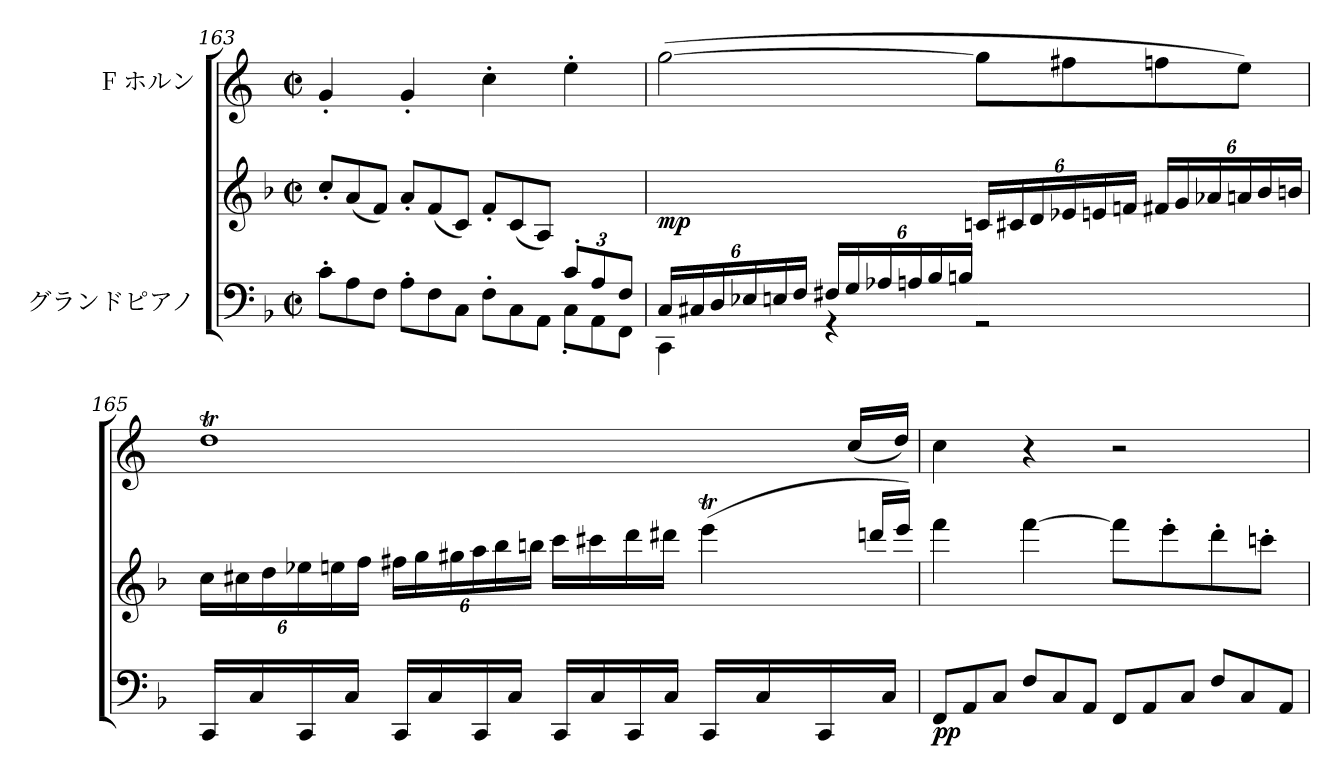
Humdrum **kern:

**kern	**kern	**dynam	**kern
*part2	*part2	*part2	*part1
*staff3	*staff2	*staff2/3	*staff1
*I"グランドピアノ	*	*	*I"F ホルン
*clefF4	*clefG2	*	*clefG2
*	*	*	*ITrd4c7
*k[b-]	*k[b-]	*	*k[b-]
*M2/2	*M2/2	*	*M2/2
*met(c|)	*met(c|)	*	*met(c|)
=163	=163	=163	=163
*^	*	*	*
*	*Xtuplet	*Xtuplet	*	*
2.ryy	12c'\L	12cc'/L	.	4c'/
.	12A\	(<12a/	.	.
.	12F\J	12f/J)	.	.
.	12A'\L	12a'/L	.	4c'/
.	12F\	(<12f/	.	.
.	12C\J	12c/J)	.	.
.	12F'\L	12f'/L	.	4f'\
.	12C\	(<12c/	.	.
.	12AA\J	12A/J)	.	.
12c'/L	12C'\L	4ryy	.	4a'\
12A/	12AA\	.	.	.
12F/J	12FF\J	.	.	.
!!LO:LB:g=z
=164	=164	=164	=164	=164
*tuplet	*	*	*	*
*Xbrackettup	*	*	*	*
!	!	!	!LO:DY:b	!
(>24C/LL	4CC\	2ryy	mp	(>[2cc\
24C#X/	.	.	.	.
24D/	.	.	.	.
24E-X/	.	.	.	.
24En/	.	.	.	.
24F/JJ	.	.	.	.
24F#X/LL	4rGG	.	.	.
24G/	.	.	.	.
24A-X/	.	.	.	.
24An/	.	.	.	.
24B-/	.	.	.	.
24Bn/JJ	.	.	.	.
*	*	*tuplet	*	*
*	*	*Xbrackettup	*	*
2ryy	2rGG	24cn/LL	.	8cc\L]
.	.	24c#X/	.	.
.	.	24d/	.	.
.	.	24e-X/	.	8bn\
.	.	24en/	.	.
.	.	24fn/JJ	.	.
.	.	24f#X/LL	.	8b-X\
.	.	24g/	.	.
.	.	24a-X/	.	.
.	.	24an/	.	8a\J)
.	.	24b-/	.	.
.	.	24bn/JJ	.	.
*v	*v	*	*	*
=165	=165	=165	=165
*	*^	*	*^
960ryy	24cc\LL	2.ryy	.	1gT	16g!\LLyy
16CC/LL	.	.	.	.	.
.	24cc#X\	.	.	.	.
.	.	.	.	.	16a!\yy
16C/	.	.	.	.	.
.	24dd\	.	.	.	.
.	24ee-X\	.	.	.	16g!\yy
16CC/	.	.	.	.	.
.	24een\	.	.	.	.
.	.	.	.	.	16a!\JJyy
16C/JJ	.	.	.	.	.
.	24ff\JJ	.	.	.	.
*	*	*	*	*	*Xtuplet
*	*	*	*	*MM136	*
.	24ff#X\LL	.	.	.	24g!\LLyy
16CC/LL	.	.	.	.	.
.	24gg\	.	.	.	24a!\yy
16C/	.	.	.	.	.
.	24gg#X\	.	.	.	24g!\yy
.	24aa\	.	.	.	24a!\yy
16CC/	.	.	.	.	.
.	24bb-\	.	.	.	24g!\yy
16C/JJ	.	.	.	.	.
.	24bbn\JJ	.	.	.	24a!\JJyy
*	*	*	*	*MM128	*
.	16ccc\LL	.	.	.	24g!\LLyy
16CC/LL	.	.	.	.	.
.	.	.	.	.	24a!\yy
.	16ccc#X\	.	.	.	.
16C/	.	.	.	.	.
.	.	.	.	.	24g!\yy
.	16ddd\	.	.	.	24a!\yy
16CC/	.	.	.	.	.
.	.	.	.	.	24g!\yy
.	16ddd#X\JJ	.	.	.	.
16C/JJ	.	.	.	.	.
.	.	.	.	.	24a!\JJyy
*	*	*Xtuplet	*	*	*
*	*	*	*	*MM120	*
!	!	!LO:N:vis=16	!	!	!
.	(<4eeet\)	960%23eee!\LLyy	.	.	24g!\LLyy
16CC/LL	.	.	.	.	.
!	!	!LO:N:vis=16	!	!	!
.	.	960%23fff!\yy	.	.	.
.	.	.	.	.	24a!\Jyy
!	!	!LO:N:vis=16	!	!	!
.	.	960%23eee!\yy	.	.	.
16C/	.	.	.	.	.
!	!	!LO:N:vis=16	!	!	!
.	.	960%23fff!\yy	.	.	.
.	.	.	.	.	12gTTT!\Jyy
!	!	!LO:N:vis=16	!	!	!
.	.	960%23eee!\yy	.	.	.
!	!	!LO:N:vis=16	!	!	!
.	.	960%23fff!\yy	.	.	.
16CC/	.	.	.	.	.
!	!	!LO:N:vis=16	!	!	!
.	.	960%23eee!\JJyy	.	.	.
.	.	.	.	.	(<24f!/LL
.	.	24dddn!/LL	.	.	.
16C/JJ	.	.	.	.	.
.	.	.	.	.	24g!/JJ)
.	.	24eee!/JJ)	.	.	.
.	960ryy	.	.	960ryy	960ryy
*	*v	*v	*	*	*
*	*	*	*v	*v
=166	=166	=166	=166
*Xtuplet	*	*	*
*	*	*	*MM144
*	*	*	*^
!	!	!LO:DY:b=2	!	!
!	!	!LO:DY:n=1:b	!	!
*	*	*	*v	*v
12FF/L	4fff\	p p	4f\
12AA/	.	.	.
12C/J	.	.	.
12F/L	[4fff\	.	4r
12C/	.	.	.
12AA/J	.	.	.
12FF/L	8fff\L]	.	2r
12AA/	.	.	.
.	8eee'\	.	.
12C/J	.	.	.
12F/L	8ddd'\	.	.
12C/	.	.	.
.	8cccn'\J	.	.
12AA/J	.	.	.
=	=	=	=
*-	*-	*-	*-
